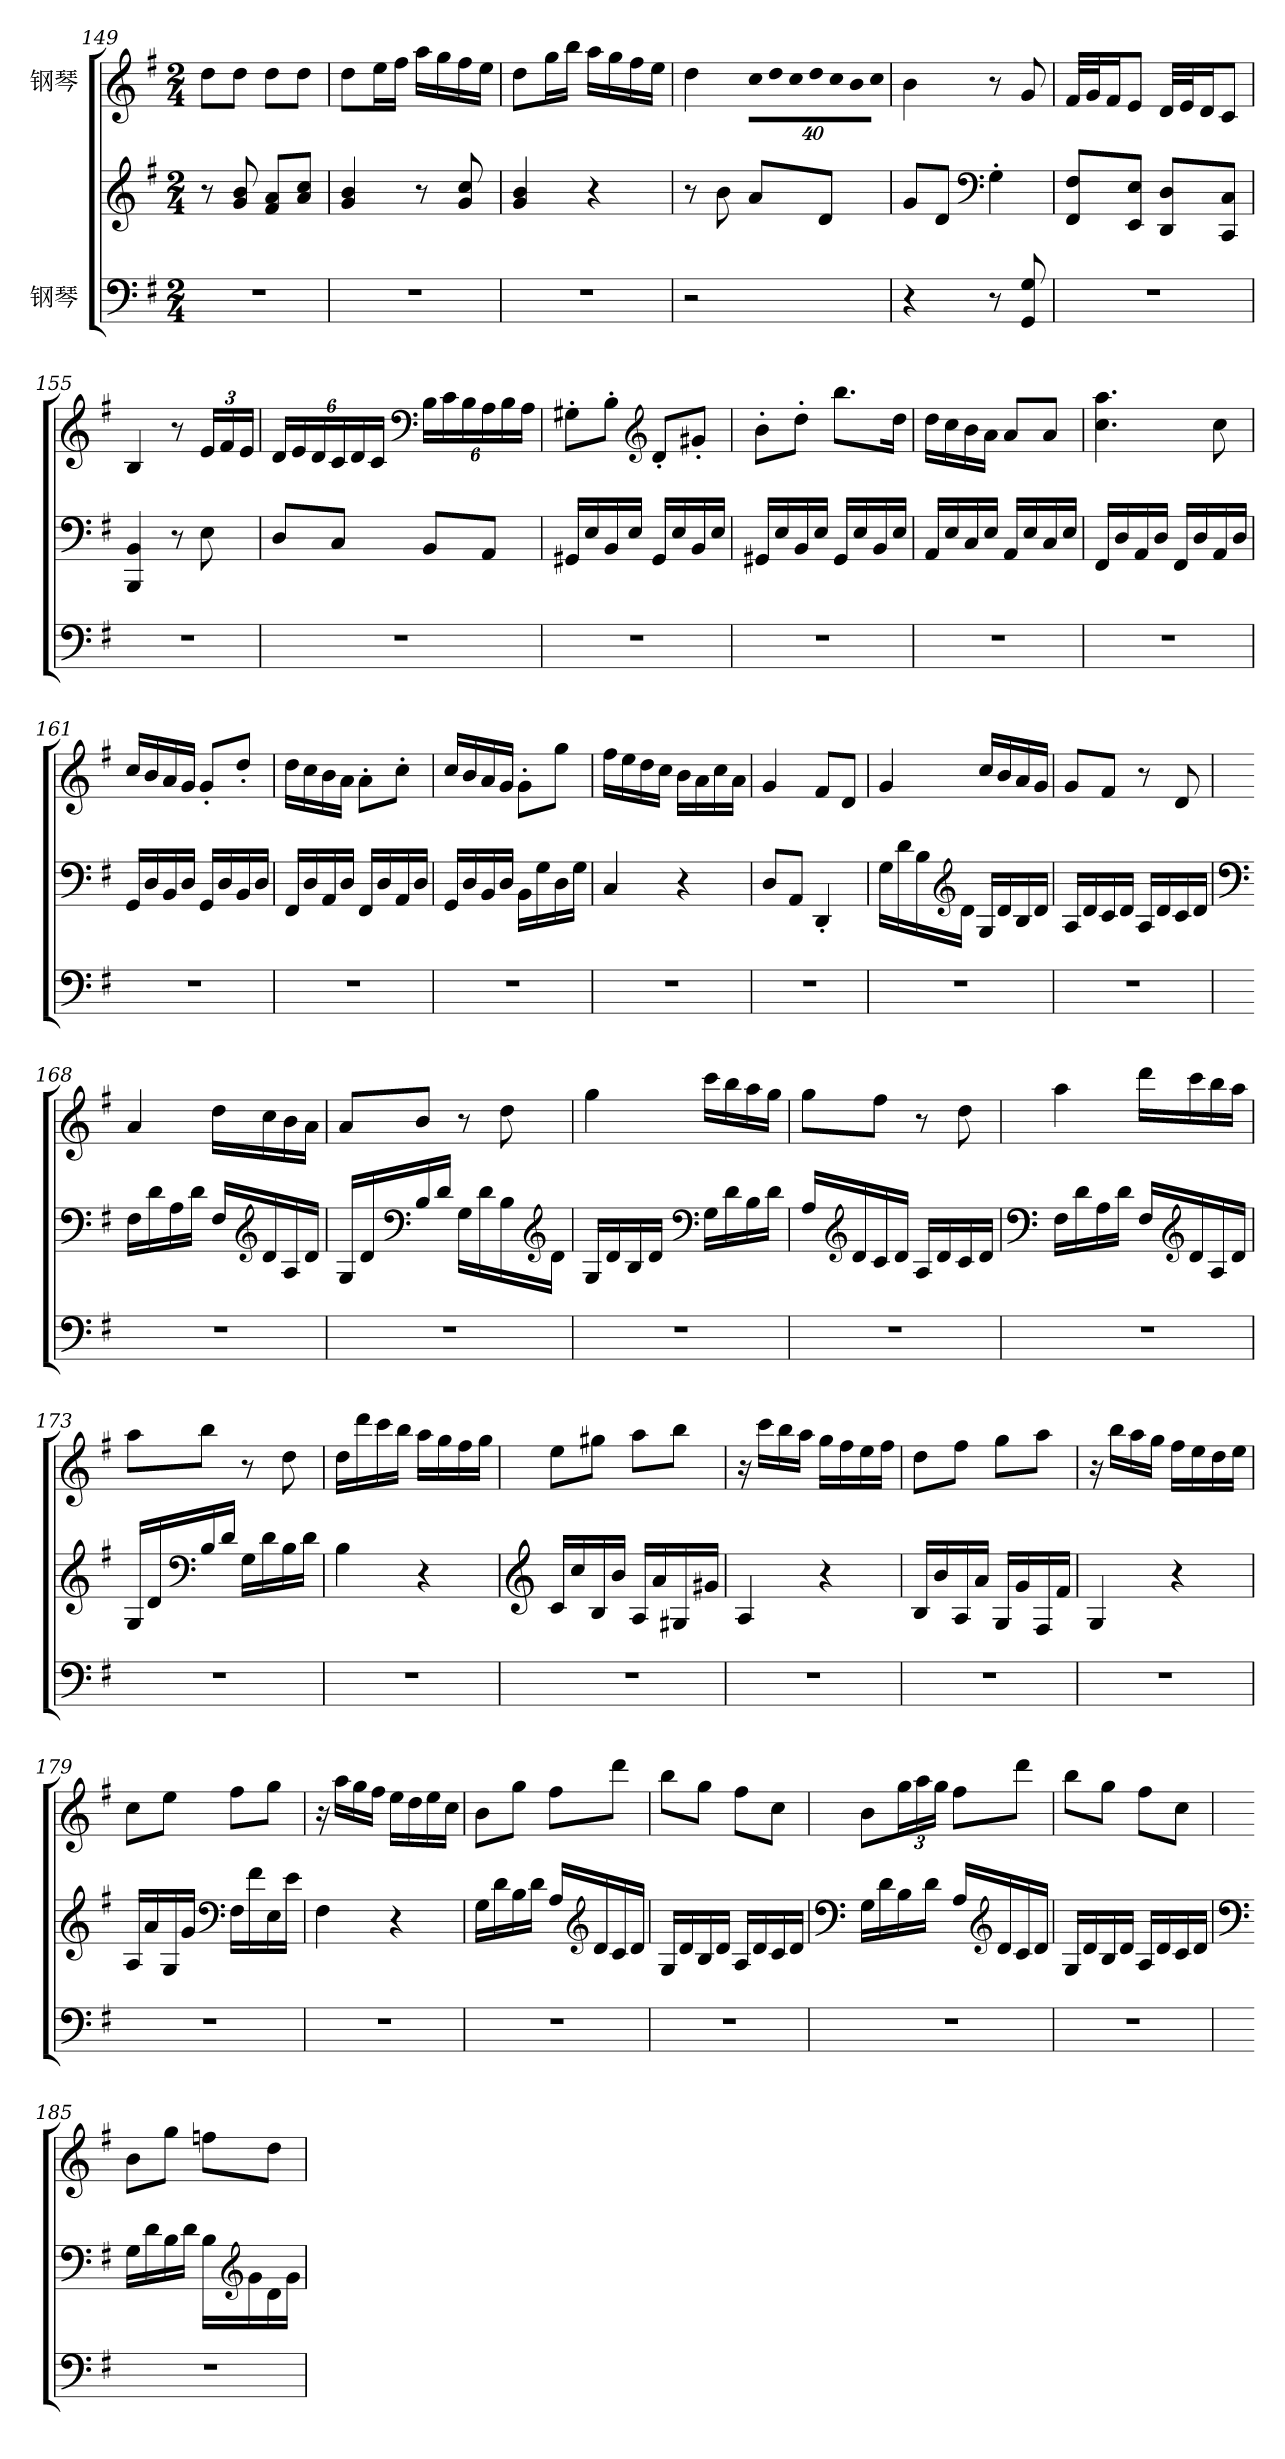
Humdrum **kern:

**kern	**kern	**kern
*part2	*part2	*part1
*staff3	*staff2	*staff1
*I"钢琴	*	*I"钢琴
!!LO:LB:g=z
*clefF4	*clefG2	*clefG2
*k[f#]	*k[f#]	*k[f#]
*M2/4	*M2/4	*M2/4
=149	=149	=149
2r	8r	8dd\L
.	8g/ 8b/	8dd\J
.	8f#/ 8a/L	8dd\L
.	8a/ 8cc/J	8dd\J
=150	=150	=150
2r	4g/ 4b/	8dd\L
.	.	16ee\L
.	.	16ff#\JJ
.	8r	16aa\LL
.	.	16gg\
.	8g/ 8cc/	16ff#\
.	.	16ee\JJ
=151	=151	=151
2r	4g/ 4b/	8dd\L
.	.	16gg\L
.	.	16bb\JJ
.	4r	16aa\LL
.	.	16gg\
.	.	16ff#\
.	.	16ee\JJ
=152	=152	=152
2r	8r	4dd\
.	8b\	.
*	*	*Xbrackettup
!	!	!LO:N:vis=32
.	8a/L	640%23cc\LLL
!	!	!LO:N:vis=32
.	.	640%23dd\
!	!	!LO:N:vis=32
.	.	640%23cc\
!	!	!LO:N:vis=32
.	.	640%23dd\
.	8d/J	.
!	!	!LO:N:vis=32
.	.	640%23cc\
!	!	!LO:N:vis=32
.	.	640%23b\
!	!	!LO:N:vis=32
.	.	640%23cc\JJJ
640ryy	640ryy	.
=153	=153	=153
4r	8g/L	4b\
.	8d/J	.
*	*clefF4	*
8r	4G'\	8r
8GG/ 8G/	.	8g/
!!LO:PB:g=z
=154	=154	=154
2r	8FF#/ 8F#/L	32f#/LLL
.	.	32g/J
.	.	16f#/J
.	8EE/ 8E/J	8e/J
.	8DD/ 8D/L	32d/LLL
.	.	32e/J
.	.	16d/J
.	8CC/ 8C/J	8c/J
=155	=155	=155
2r	4BBB/ 4BB/	4B/
.	8r	8r
.	8E\	24e/LL
.	.	24f#/
.	.	24e/JJ
=156	=156	=156
2r	8D/L	24d/LL
.	.	24e/
.	.	24d/
.	8C/J	24c/
.	.	24d/
.	.	24c/JJ
*	*	*clefF4
.	8BB/L	24B\LL
.	.	24c\
.	.	24B\
.	8AA/J	24A\
.	.	24B\
.	.	24A\JJ
=157	=157	=157
2r	16GG#X/LL	8G#X'\L
.	16E/	.
.	16BB/	8B'\J
.	16E/JJ	.
*	*	*clefG2
.	16GG#/LL	8d'/L
.	16E/	.
.	16BB/	8g#X'/J
.	16E/JJ	.
!!LO:LB:g=z
=158	=158	=158
2r	16GG#X/LL	8b'\L
.	16E/	.
.	16BB/	8dd'\J
.	16E/JJ	.
.	16GG#/LL	8.bb\L
.	16E/	.
.	16BB/	.
.	16E/JJ	16dd\Jk
=159	=159	=159
2r	16AA/LL	16dd\LL
.	16E/	16cc\
.	16C/	16b\
.	16E/JJ	16a\JJ
.	16AA/LL	8a/L
.	16E/	.
.	16C/	8a/J
.	16E/JJ	.
=160	=160	=160
2r	16FF#/LL	4.cc\ 4.aa\
.	16D/	.
.	16AA/	.
.	16D/JJ	.
.	16FF#/LL	.
.	16D/	.
.	16AA/	8cc\
.	16D/JJ	.
=161	=161	=161
2r	16GG/LL	16cc/LL
.	16D/	16b/
.	16BB/	16a/
.	16D/JJ	16g/JJ
.	16GG/LL	8g'/L
.	16D/	.
.	16BB/	8dd'/J
.	16D/JJ	.
=162	=162	=162
2r	16FF#/LL	16dd\LL
.	16D/	16cc\
.	16AA/	16b\
.	16D/JJ	16a\JJ
.	16FF#/LL	8a'\L
.	16D/	.
.	16AA/	8cc'\J
.	16D/JJ	.
!!LO:LB:g=z
=163	=163	=163
2r	16GG/LL	16cc/LL
.	16D/	16b/
.	16BB/	16a/
.	16D/JJ	16g/JJ
.	16BB\LL	8g'\L
.	16G\	.
.	16D\	8gg\J
.	16G\JJ	.
=164	=164	=164
2r	4C/	16ff#\LL
.	.	16ee\
.	.	16dd\
.	.	16cc\JJ
.	4r	16b\LL
.	.	16a\
.	.	16cc\
.	.	16a\JJ
=165	=165	=165
2r	8D/L	4g/
.	8AA/J	.
.	4DD'/	8f#/L
.	.	8d/J
=166	=166	=166
2r	16G\LL	4g/
.	16d\	.
.	16B\	.
*	*clefG2	*
.	16d\JJ	.
.	16G/LL	16cc/LL
.	16d/	16b/
.	16B/	16a/
.	16d/JJ	16g/JJ
=167	=167	=167
2r	16A/LL	8g/L
.	16d/	.
.	16c/	8f#/J
.	16d/JJ	.
.	16A/LL	8r
.	16d/	.
.	16c/	8d/
.	16d/JJ	.
!!LO:LB:g=z
=168	=168	=168
*	*clefF4	*
2r	16F#\LL	4a/
.	16d\	.
.	16A\	.
.	16d\JJ	.
.	16F#/LL	16dd\LL
*	*clefG2	*
.	16d/	16cc\
.	16A/	16b\
.	16d/JJ	16a\JJ
=169	=169	=169
2r	16G/LL	8a/L
.	16d/	.
*	*clefF4	*
.	16B/	8b/J
.	16d/JJ	.
.	16G\LL	8r
.	16d\	.
.	16B\	8dd\
*	*clefG2	*
.	16d\JJ	.
=170	=170	=170
2r	16G/LL	4gg\
.	16d/	.
.	16B/	.
.	16d/JJ	.
*	*clefF4	*
.	16G\LL	16ccc\LL
.	16d\	16bb\
.	16B\	16aa\
.	16d\JJ	16gg\JJ
!!LO:PB:g=z
=171	=171	=171
2r	16A/LL	8gg\L
*	*clefG2	*
.	16d/	.
.	16c/	8ff#\J
.	16d/JJ	.
.	16A/LL	8r
.	16d/	.
.	16c/	8dd\
.	16d/JJ	.
=172	=172	=172
*	*clefF4	*
2r	16F#\LL	4aa\
.	16d\	.
.	16A\	.
.	16d\JJ	.
.	16F#/LL	16ddd\LL
*	*clefG2	*
.	16d/	16ccc\
.	16A/	16bb\
.	16d/JJ	16aa\JJ
=173	=173	=173
2r	16G/LL	8aa\L
.	16d/	.
*	*clefF4	*
.	16B/	8bb\J
.	16d/JJ	.
.	16G\LL	8r
.	16d\	.
.	16B\	8dd\
.	16d\JJ	.
=174	=174	=174
2r	4B\	16dd\LL
.	.	16ddd\
.	.	16ccc\
.	.	16bb\JJ
.	4r	16aa\LL
.	.	16gg\
.	.	16ff#\
.	.	16gg\JJ
!!LO:LB:g=z
=175	=175	=175
*	*clefG2	*
2r	16c/LL	8ee\L
.	16cc/	.
.	16B/	8gg#X\J
.	16b/JJ	.
.	16A/LL	8aa\L
.	16a/	.
.	16G#X/	8bb\J
.	16g#X/JJ	.
=176	=176	=176
2r	4A/	16r
.	.	16ccc\LL
.	.	16bb\
.	.	16aa\JJ
.	4r	16gg\LL
.	.	16ff#\
.	.	16ee\
.	.	16ff#\JJ
=177	=177	=177
2r	16B/LL	8dd\L
.	16b/	.
.	16A/	8ff#\J
.	16a/JJ	.
.	16G/LL	8gg\L
.	16g/	.
.	16F#/	8aa\J
.	16f#/JJ	.
=178	=178	=178
2r	4G/	16r
.	.	16bb\LL
.	.	16aa\
.	.	16gg\JJ
.	4r	16ff#\LL
.	.	16ee\
.	.	16dd\
.	.	16ee\JJ
!!LO:LB:g=z
=179	=179	=179
2r	16A/LL	8cc\L
.	16a/	.
.	16G/	8ee\J
.	16g/JJ	.
*	*clefF4	*
.	16F#\LL	8ff#\L
.	16f#\	.
.	16E\	8gg\J
.	16e\JJ	.
=180	=180	=180
2r	4F#\	16r
.	.	16aa\LL
.	.	16gg\
.	.	16ff#\JJ
.	4r	16ee\LL
.	.	16dd\
.	.	16ee\
.	.	16cc\JJ
=181	=181	=181
2r	16G\LL	8b\L
.	16d\	.
.	16B\	8gg\J
.	16d\JJ	.
.	16A/LL	8ff#\L
*	*clefG2	*
.	16d/	.
.	16c/	8ddd\J
.	16d/JJ	.
=182	=182	=182
2r	16G/LL	8bb\L
.	16d/	.
.	16B/	8gg\J
.	16d/JJ	.
.	16A/LL	8ff#\L
.	16d/	.
.	16c/	8cc\J
.	16d/JJ	.
!!LO:LB:g=z
=183	=183	=183
*	*clefF4	*
2r	16G\LL	8b\L
.	16d\	.
.	16B\	24gg\L
.	.	24aa\
.	16d\JJ	.
.	.	24gg\JJ
.	16A/LL	8ff#\L
*	*clefG2	*
.	16d/	.
.	16c/	8ddd\J
.	16d/JJ	.
=184	=184	=184
2r	16G/LL	8bb\L
.	16d/	.
.	16B/	8gg\J
.	16d/JJ	.
.	16A/LL	8ff#\L
.	16d/	.
.	16c/	8cc\J
.	16d/JJ	.
=185	=185	=185
*	*clefF4	*
2r	16G\LL	8b\L
.	16d\	.
.	16B\	8gg\J
.	16d\JJ	.
.	16B\LL	8ffn\L
*	*clefG2	*
.	16g\	.
.	16d\	8dd\J
.	16g\JJ	.
=	=	=
*-	*-	*-
